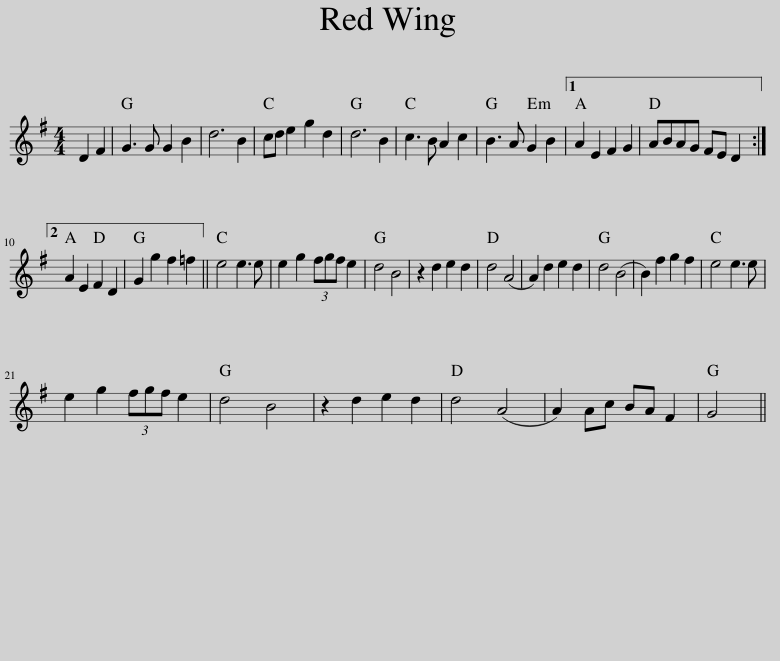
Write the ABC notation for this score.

X:1
L:1/8
M:4/4
I:linebreak $
K:G
V:1 treble
V:1
 D2 F2 | G3 G G2 B2 | d6 B2 | cd e2 g2 d2 | d6 B2 | %5
 c3 B A2 c2 | B3 A G2 B2 |1 A2 E2 F2 G2 | ABAG FE D2 :|2$ A2 E2 F2 D2 | %10
 G2 g2 f2 =f2 || e4 e3 e | e2 g2 (3fgf e2 | d4 B4 | z2 d2 e2 d2 | %15
 d4 (A4 | A2) d2 e2 d2 | d4 (B4 | B2) f2 g2 f2 | e4 e3 e |$ %20
 e2 g2 (3fgf e2 | d4 B4 | z2 d2 e2 d2 | d4 (A4 | A2) Ac BA F2 | %25
 G4 || %26
